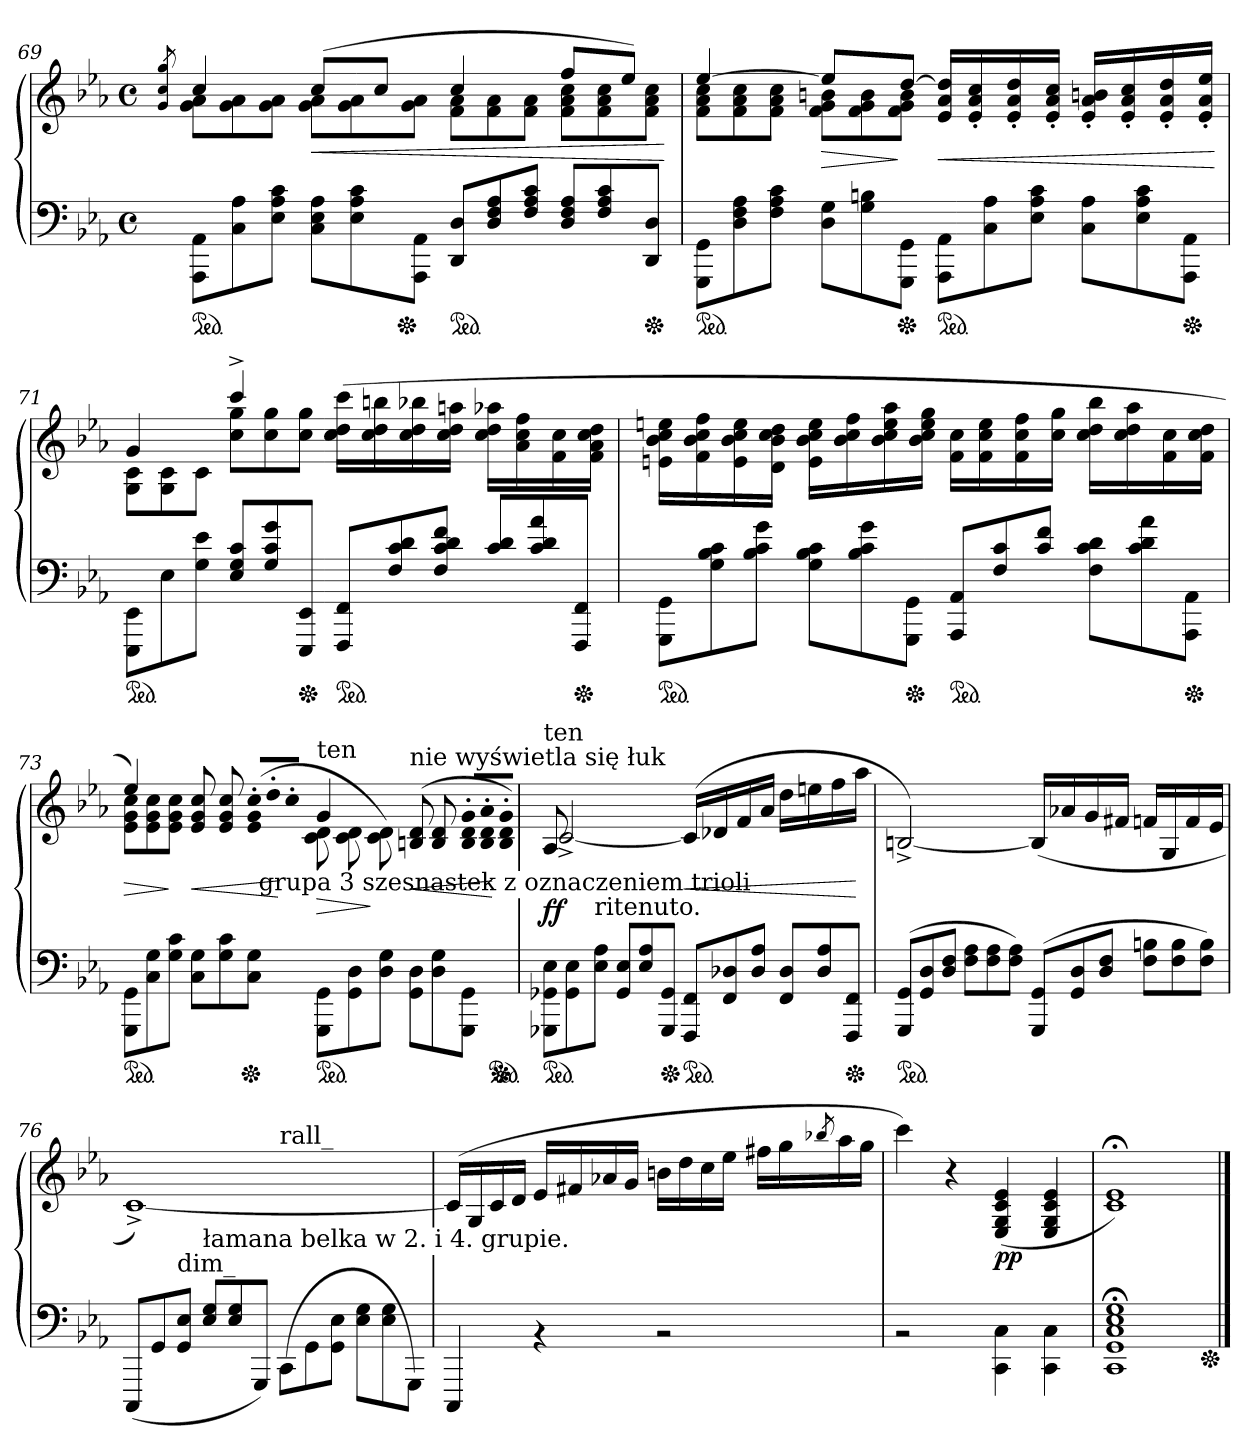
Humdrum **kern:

**kern	**kern	**dynam
*part1	*part1	*part1
*staff2	*staff1	*staff1/2
*clefF4	*clefG2	*
*k[b-e-a-]	*k[b-e-a-]	*
*M4/4	*M4/4	*
*met(c)	*met(c)	*
=69	=69	=69
.	8qg/ 8qcc/ 8qgg/	.
*	*^	*
*Xtuplet	*	*Xtuplet	*
*ped	*	*	*
12AAA-\ 12AA-\L	4cc	12g 12a-L	.
12C 12A-	.	12g 12a-	.
12E- 12A- 12cJ	.	12g 12a-J	.
12C\ 12E-\ 12A-\L	(8ccL	12g 12a-L	<
12E- 12A- 12c	.	12g 12a-	.
.	8ccJ	.	.
*Xped	*	*	*
12AAA- 12AA-J	.	12g 12a-J	.
*ped	*	*	*
12DD 12DL	4cc	12f 12a-L	.
12D 12F 12A-	.	12f 12a-	.
12F 12A- 12cJ	.	12f 12a-J	.
12D 12F 12A-L	8ffL	12f 12a- 12ccL	.
12F 12A- 12c	.	12f 12a- 12cc	.
.	8ee-J)	.	.
*Xped	*	*	*
12DD 12DJ	.	12f 12a- 12ccJ	.
*	*v	*v	*
.	.	[
=70	=70	=70
*	*^	*
*ped	*	*	*
12GGG\ 12GG\L	[4ee-	12f 12a- 12ccL	.
12D 12F 12A-	.	12f 12a- 12cc	.
12F 12A- 12cJ	.	12f 12a- 12ccJ	.
12D\ 12G\L	12ee-L]	12f 12g 12bnL	>
12G 12Bn	12raayy	12f 12g 12b	.
*Xped	*	*	*
12GGG 12GGJ	[12ddJ	12f 12g 12bJ	]
*ped	*	*	*
12AAA-\ 12AA-\L	16e- 16a- 16dd]LL	2rAyy	<
.	16e-'> 16a-'> 16cc'>	.	.
12C 12A-	.	.	.
.	16e-'> 16a-'> 16dd'>	.	.
12E- 12A- 12cJ	.	.	.
.	16e-'> 16a-'> 16cc'>JJ	.	.
12C\ 12A-\L	16e-'> 16a-'> 16bn'>LL	.	.
.	16e-'> 16a-'> 16cc'>	.	.
12E- 12A- 12c	.	.	.
.	16e-'> 16a-'> 16dd'>	.	.
*Xped	*	*	*
12AAA- 12AA-J	.	.	.
.	16e-'> 16a-'> 16ee-'>JJ	.	.
*	*v	*v	*
.	.	[
=71	=71	=71
*	*^	*
!LO:TX:a:t=łamana belka w 1, 2, 3 i 4 grupie.	!	!	!
*ped	*	*	*
12EEE-\ 12EE-\L	4g	12G 12cL	.
12E-	.	12G 12c	.
12G 12e-J	.	12cJ	.
12E- 12G 12cL	4ccc^	12cc 12ggL	.
12G 12c 12g	.	12cc 12gg	.
*Xped	*	*	*
12EEE- 12EE-J	.	12cc 12ggJ	.
*ped	*	*	*
12FFF 12FFL	(>16cc 16dd 16cccLL	2rcyy	.
.	16cc 16dd 16bbn	.	.
12F 12c 12d	.	.	.
.	16cc 16dd 16bb-X	.	.
12F 12c 12d 12fJ	.	.	.
.	16cc 16dd 16aanJJ	.	.
12c 12dL	16cc 16dd 16aa-XLL	.	.
.	16a- 16cc 16ff	.	.
12c 12d 12a-	.	.	.
.	16f 16cc	.	.
*Xped	*	*	*
12FFF 12FFJ	.	.	.
.	16f 16a- 16cc 16ddJJ	.	.
*	*v	*v	*
=72	=72	=72
!LO:TX:a:t=łamana belka w 1, 2, 3 i 4 grupie.	!	!
*ped	*	*
12GGG 12GGL	16en\ 16b-\ 16cc\ 16een\LL	.
.	16f 16b- 16cc 16ff	.
12G 12B- 12c	.	.
.	16e 16b- 16cc 16ee	.
12B- 12c 12gJ	.	.
.	16d 16b- 16cc 16ddJJ	.
12G 12B- 12cL	16e 16b- 16cc 16eeLL	.
.	16b- 16cc 16ff	.
12B- 12c 12g	.	.
.	16b- 16cc 16ee 16aa-	.
*Xped	*	*
12GGG 12GGJ	.	.
.	16b- 16cc 16ee 16ggJJ	.
*ped	*	*
12AAA- 12AA-L	16f 16ccLL	.
.	16f 16cc 16ee	.
12F 12c	.	.
.	16f 16cc 16ff	.
12c 12fJ	.	.
.	16cc 16ggJJ	.
12F 12c 12dL	16cc 16dd 16bb-LL	.
.	16cc 16dd 16aa-	.
12c 12d 12a-	.	.
.	16f 16cc	.
*Xped	*	*
12AAA- 12AA-J	.	.
.	16f 16cc 16ddJJ	.
=73	=73	=73
*	*^	*
*ped	*	*	*
12GGG\ 12GG\L	4ee-)	12e- 12g 12ccL	>
12C 12G	.	12e- 12g 12cc	.
12G 12cJ	.	12e- 12g 12ccJ	]
12C 12GL	6ryy	12e- 12g 12ccL	<
12G 12c	.	12e- 12g 12cc	.
!	!LO:N:vis=16	!LO:N:vis=4	!
*Xped	*	*	*
12C 12GJ	(36cc'LL	12e- 12g	.
!	!LO:TX:b:t=grupa 3 szesnastek z oznaczeniem trioli	!	!
!	!LO:N:vis=16	!	!
.	36dd'	.	.
!	!LO:N:vis=16	!	!
.	36cc'JJ	.	[
!	!LO:TX:a:t=ten	!	!
*ped	*	*	*
12GGG\ 12GG\L	4g	12c 12dL	>
12GG 12D	.	12c 12d	.
12D 12GJ	.	12c 12dJ)	]
!	!LO:TX:a:t=nie wyświetla się łuk	!	!
12GG\ 12D\L	6ryy	(12Bn 12dL	<
12D 12G	.	12B 12d	.
!	!LO:N:vis=16	!LO:N:vis=4	!
12GGG 12GGJ	36g'LL	12B 12d	.
!	!LO:N:vis=16	!	!
.	36B' 36d' 36a-'	.	.
!	!LO:N:vis=16	!	!
*Xped	*	*	*
.	36B' 36d' 36g'JJ)	.	[
*ped	*	*	*
=74	=74	=74	=74
!	!LO:TX:a:t=ten	!	!
*ped	*	*	*
12GGG-X\ 12GG-X\ 12E-\L	8A-/	[2c^>/	ff
12GG-\ 12E-\	.	.	.
.	8reyy	.	.
!LO:TX:a:t=ritenuto.	!	!	!
12E- 12A-J	.	.	.
12GG- 12E-L	2.reyy	.	.
12E- 12A-	.	.	.
*Xped	*	*	*
12GGG- 12GG-J	.	.	.
*ped	*	*	*
12FFF 12FFL	.	(>16c/LL]	<
.	.	16d-X	.
12FF 12D-X	.	.	.
.	.	16f	.
12D- 12A-J	.	.	.
.	.	16a-JJ	.
12FF 12D-L	.	16ddLL	.
.	.	16een	.
12D- 12A-	.	.	.
.	.	16ff	.
*Xped	*	*	*
12FFF 12FFJ	.	.	.
.	.	16aa-JJ	[
*	*v	*v	*
=75	=75	=75
*ped	*	*
(12GGG 12GGL	[2Bn^>)	.
12GG 12D	.	.
12D 12FJ	.	.
12F 12A-L	.	.
12F 12A-	.	.
12F 12A-J)	.	.
(12GGG 12GGL	(<16BLL]	.
.	16a-X	.
12GG 12D	.	.
.	16g	.
12D 12FJ	.	.
.	16f#XJJ	.
12F 12BnL	16fnLL	.
.	16G	.
12F 12B	.	.
.	16f	.
12F 12BJ)	.	.
.	16e-JJ	.
=76	=76	=76
!	!LO:TX:a:t=diminuendo oraz rallentando do 'pp'	!
*	*^	*
(>12CCCL	[1c^<)	2ryy	.
12GG	.	.	.
!LO:TX:a:t=dim_	!	!	!
12GG 12E-J	.	.	.
!LO:TX:a:t=łamana belka w 2. i 4. grupie.	!	!	!
12E- 12GL	.	.	.
12E- 12G	.	.	.
12GGGJ)	.	.	.
!	!	!LO:TX:a:t=rall_	!
(>12CC\L	.	2ryy	.
12GG	.	.	.
12GG 12E-J	.	.	.
12E-\ 12G\L	.	.	.
12E- 12G	.	.	.
12GGGJ)	.	.	.
*	*v	*v	*
=77	=77	=77
4CCC	(>16cLL]	.
.	16G	.
.	16c	.
.	16dJJ	.
4rBB	16e-LL	.
.	16f#X	.
.	16a-X	.
.	16gJJ	.
2rBB	16bnLL	.
.	16dd	.
.	16cc	.
.	16ee-JJ	.
.	16ff#XLL	.
.	16gg	.
.	8qbb-X/	.
.	16aa-	.
.	16ggJJ	.
=78	=78	=78
2rBB	4ccc)	.
.	4r	.
4CC\ 4C\	(4E- 4G 4c 4e-	pp
4CC\ 4C\	4E- 4G 4c 4e-	.
=79	=79	=79
1CC; 1GG; 1C; 1E-; 1G;	1c;< 1e-;<)	.
*Xped	*	*
==	==	==
*-	*-	*-
